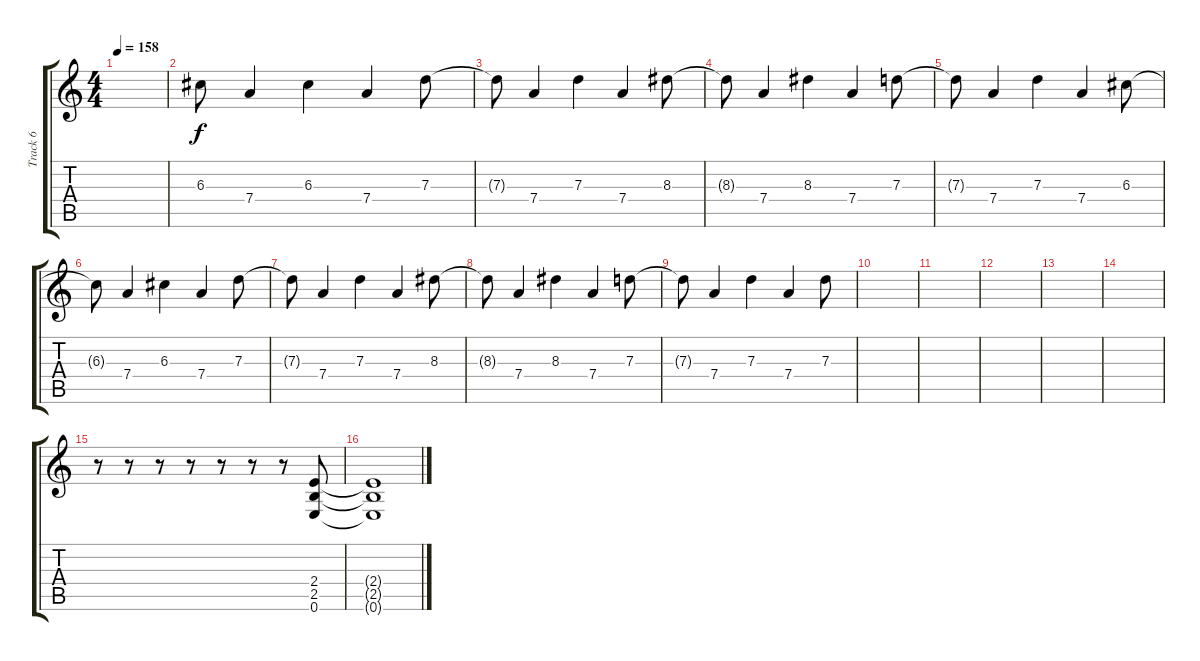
\track ("Track 6" "Track 6") {instrument distortionguitar}
\staff {score tabs}
\tuning (E4 B3 G3 D3 A2 E2) {hide}
\ts (4 4)
\tempo 158
\clef g2
\ks c
|
6.3.8 7.4.4 6.3.4 7.4.4 7.3.8 |
7.3{t}.8 7.4.4 7.3.4 7.4.4 8.3.8 |
8.3{t}.8 7.4.4 8.3.4 7.4.4 7.3.8 |
7.3{t}.8 7.4.4 7.3.4 7.4.4 6.3.8 |
6.3{t}.8 7.4.4 6.3.4 7.4.4 7.3.8 |
7.3{t}.8 7.4.4 7.3.4 7.4.4 8.3.8 |
8.3{t}.8 7.4.4 8.3.4 7.4.4 7.3.8 |
7.3{t}.8 7.4.4 7.3.4 7.4.4 7.3.8 |
|
|
|
|
|
r.8 r.8 r.8 r.8 r.8 r.8 r.8 (2.4 2.5 0.6).8 |
(2.4{t} 2.5{t} 0.6{t}).1
